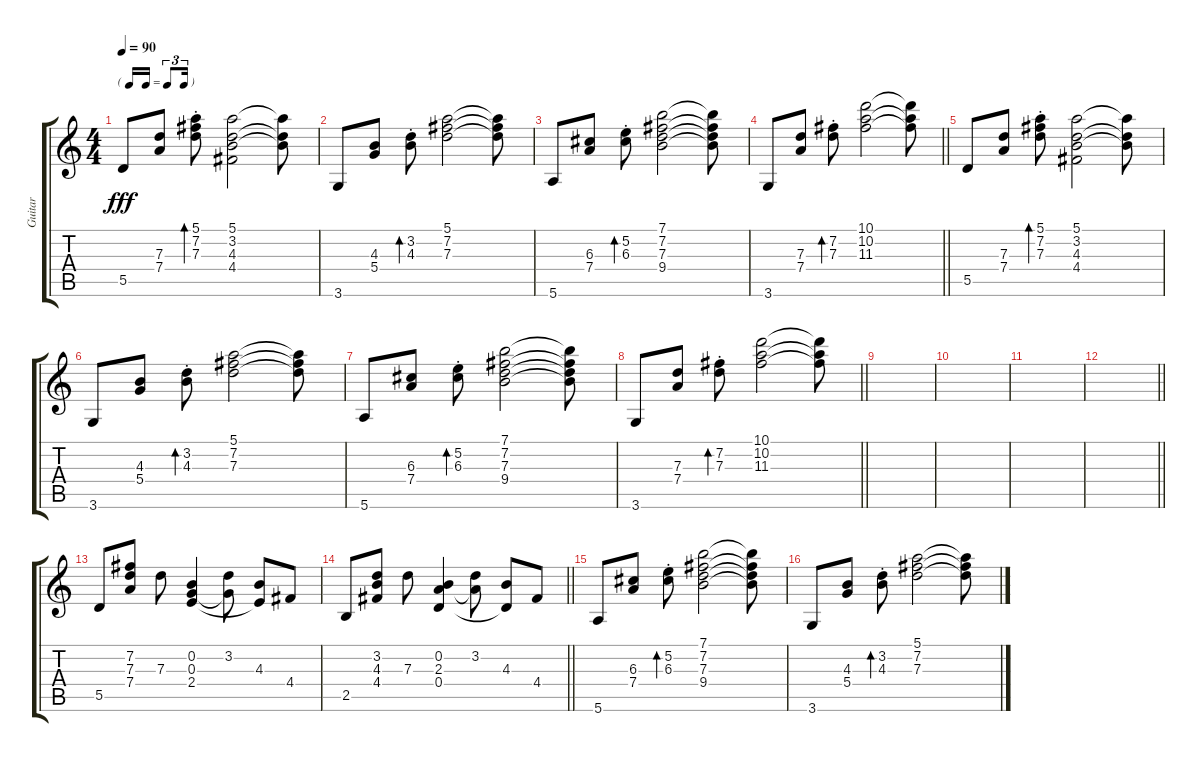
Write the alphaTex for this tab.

\track ("Guitar" "Guitar") {instrument acousticguitarsteel}
\staff {score tabs}
\tuning (E4 B3 G3 D3 A2 E2) {hide}
\ts (4 4)
\tf triplet16th
\tempo 90
\clef g2
\ks c
5.5.8{dy fff} (7.3 7.4).8 (5.1{st} 7.2{st} 7.3{st}).8{bd 120} (5.1 3.2 4.3 4.4).2 (5.1{t} 3.2{t} 4.3{t}).8 |
3.6.8 (4.3 5.4).8 (3.2{st} 4.3{st}).8{bd 120} (5.1 7.2 7.3).2 (5.1{t} 7.2{t} 7.3{t}).8 |
5.6.8 (6.3 7.4).8 (5.2{st} 6.3{st}).8{bd 120} (7.1 7.2 7.3 9.4).2 (7.1{t} 7.2{t} 7.3{t} 9.4{t}).8 |
\barLineRight lightlight
3.6.8 (7.3 7.4).8 (7.2{st} 7.3{st}).8{bd 120} (10.1 10.2 11.3).2 (10.1{t} 10.2{t} 11.3{t}).8 |
5.5.8 (7.3 7.4).8 (5.1{st} 7.2{st} 7.3{st}).8{bd 120} (5.1 3.2 4.3 4.4).2 (5.1{t} 3.2{t} 4.3{t}).8 |
3.6.8 (4.3 5.4).8 (3.2{st} 4.3{st}).8{bd 120} (5.1 7.2 7.3).2 (5.1{t} 7.2{t} 7.3{t}).8 |
5.6.8 (6.3 7.4).8 (5.2{st} 6.3{st}).8{bd 120} (7.1 7.2 7.3 9.4).2 (7.1{t} 7.2{t} 7.3{t} 9.4{t}).8 |
\barLineRight lightlight
3.6.8 (7.3 7.4).8 (7.2{st} 7.3{st}).8{bd 120} (10.1 10.2 11.3).2 (10.1{t} 10.2{t} 11.3{t}).8 |
|
|
|
\barLineRight lightlight
|
5.5.8 (7.2 7.3 7.4).8 7.3.8 (0.2 0.3 2.4).4 (3.2 0.3{t}).8 (4.3 2.4{t}).8 4.4.8 |
\barLineRight lightlight
2.5.8 (3.2 4.3 4.4).8 7.3.8 (0.2 2.3 0.4).4 (3.2 2.3{t}).8 (4.3 0.4{t}).8 4.4.8 |
5.6.8 (6.3 7.4).8 (5.2{st} 6.3{st}).8{bd 120} (7.1 7.2 7.3 9.4).2 (7.1{t} 7.2{t} 7.3{t} 9.4{t}).8 |
3.6.8 (4.3 5.4).8 (3.2{st} 4.3{st}).8{bd 120} (5.1 7.2 7.3).2 (5.1{t} 7.2{t} 7.3{t}).8
